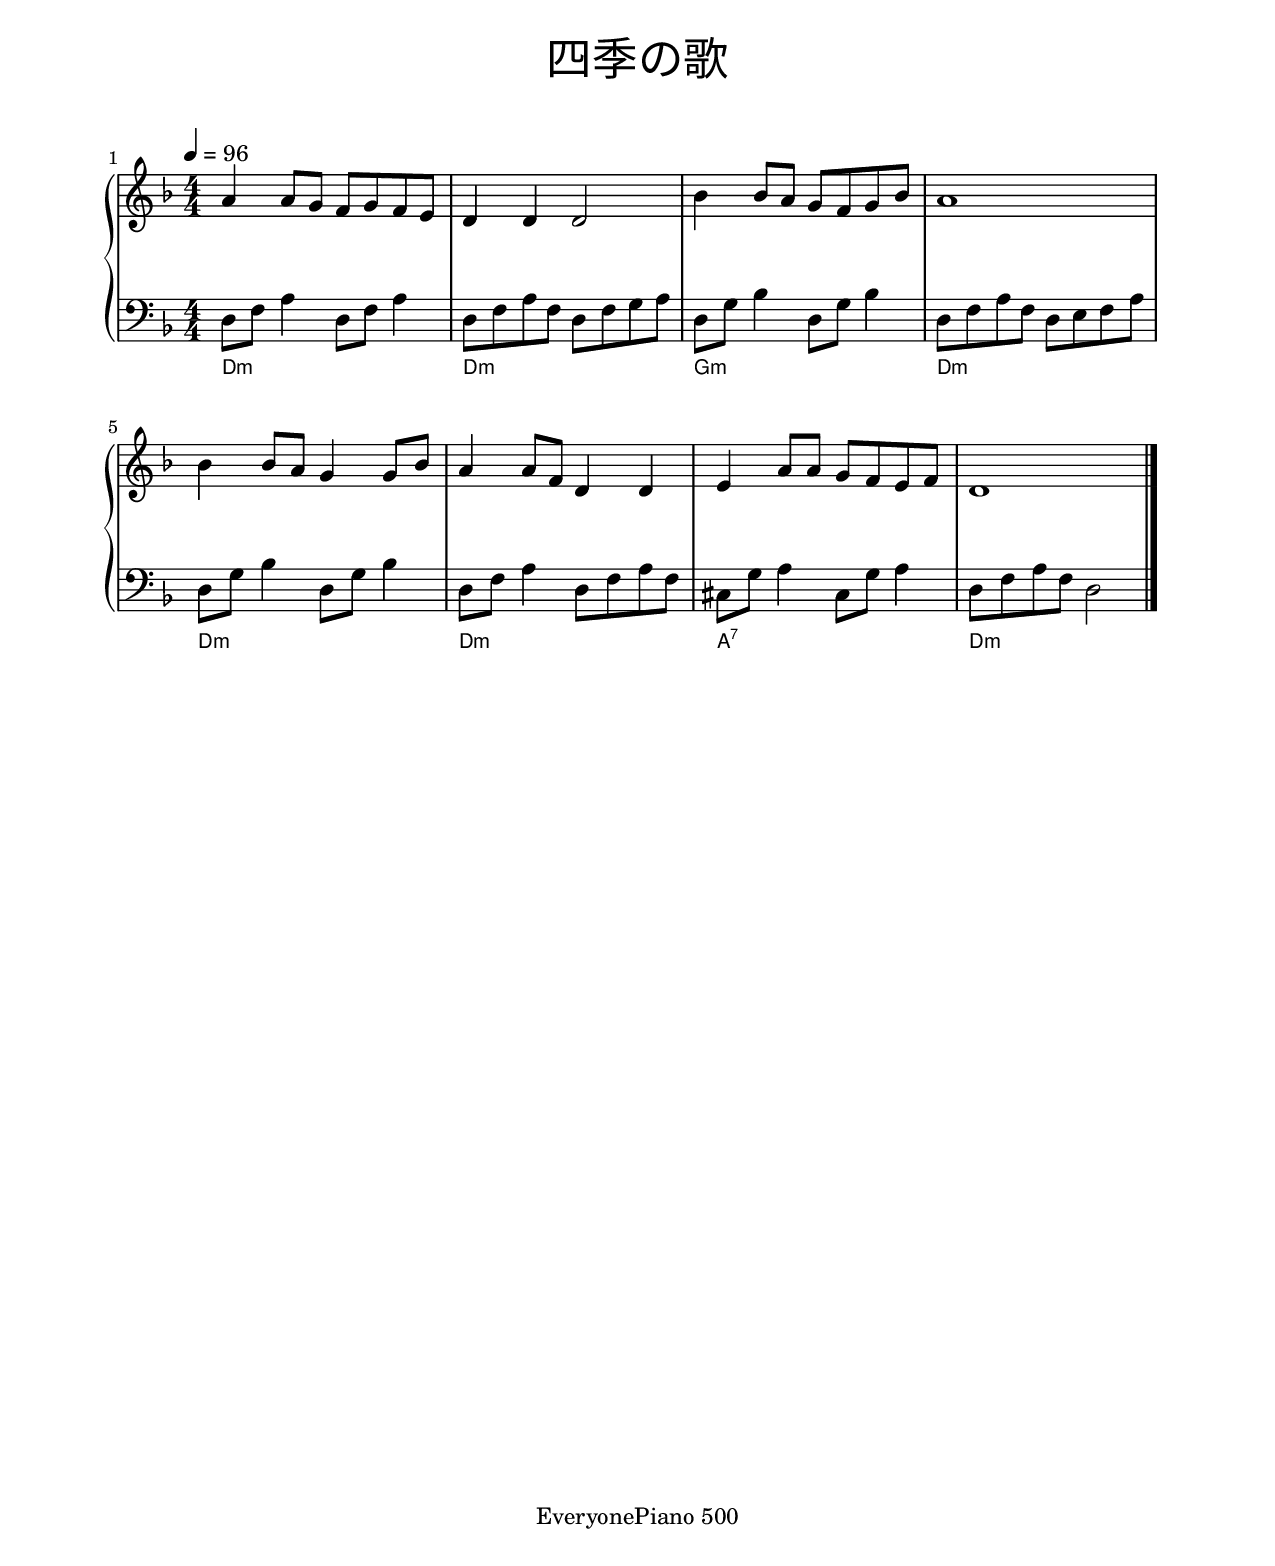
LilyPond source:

\version "2.24.3"
\include "../template.v1.ly"

\header {
  title = \markup \override #'((font-name . "FangSong")(font-size . 6)) "四季の歌"
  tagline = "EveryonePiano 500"
}

\markup \vspace #1.25

chordaseven = { cs8 g8 a4 }
chorddmi    = { d8  f8 a4 }
chorddmii   = { d8  f8 a8 f8 }
chordgm     = { d8  g8 bf4 }

\score {
  \new PianoStaff <<
    \new Staff {
      \tempo 4 = 96
      \clef treble
      \key f \major
      \time 4/4
      
      a'4  a'8  g'8 f'8 g'8 f'8 e'8  | d'4 d'4     d'2     | bf'4 bf'8 a'8 g'8 f'8 g'8 bf'8 | a'1 | \break
      bf'4 bf'8 a'8 g'4     g'8 bf'8 | a'4 a'8 f'8 d'4 d'4 | e'4  a'8  a'8 g'8 f'8 e'8 f'8  | d'1 \bar "|."
    }
    \new Staff {
      \clef bass
      \key f \major
      \time 4/4
      
      \chorddmi \chorddmi | \chorddmii d8 f8 g8 a8 | \chordgm     \chordgm     | \chorddmii d8 e8 f8 a8 |
      \chordgm  \chordgm  | \chorddmi  \chorddmii  | \chordaseven \chordaseven | \chorddmii d2          |
    }
    \chords {
      \set noChordSymbol = ""
      
      d1:m | d1:m | g1:m | d1:m |
      d1:m | d1:m | a1:7 | d1:m |
    }
  >>
  \layout {}
  \midi {}
}
